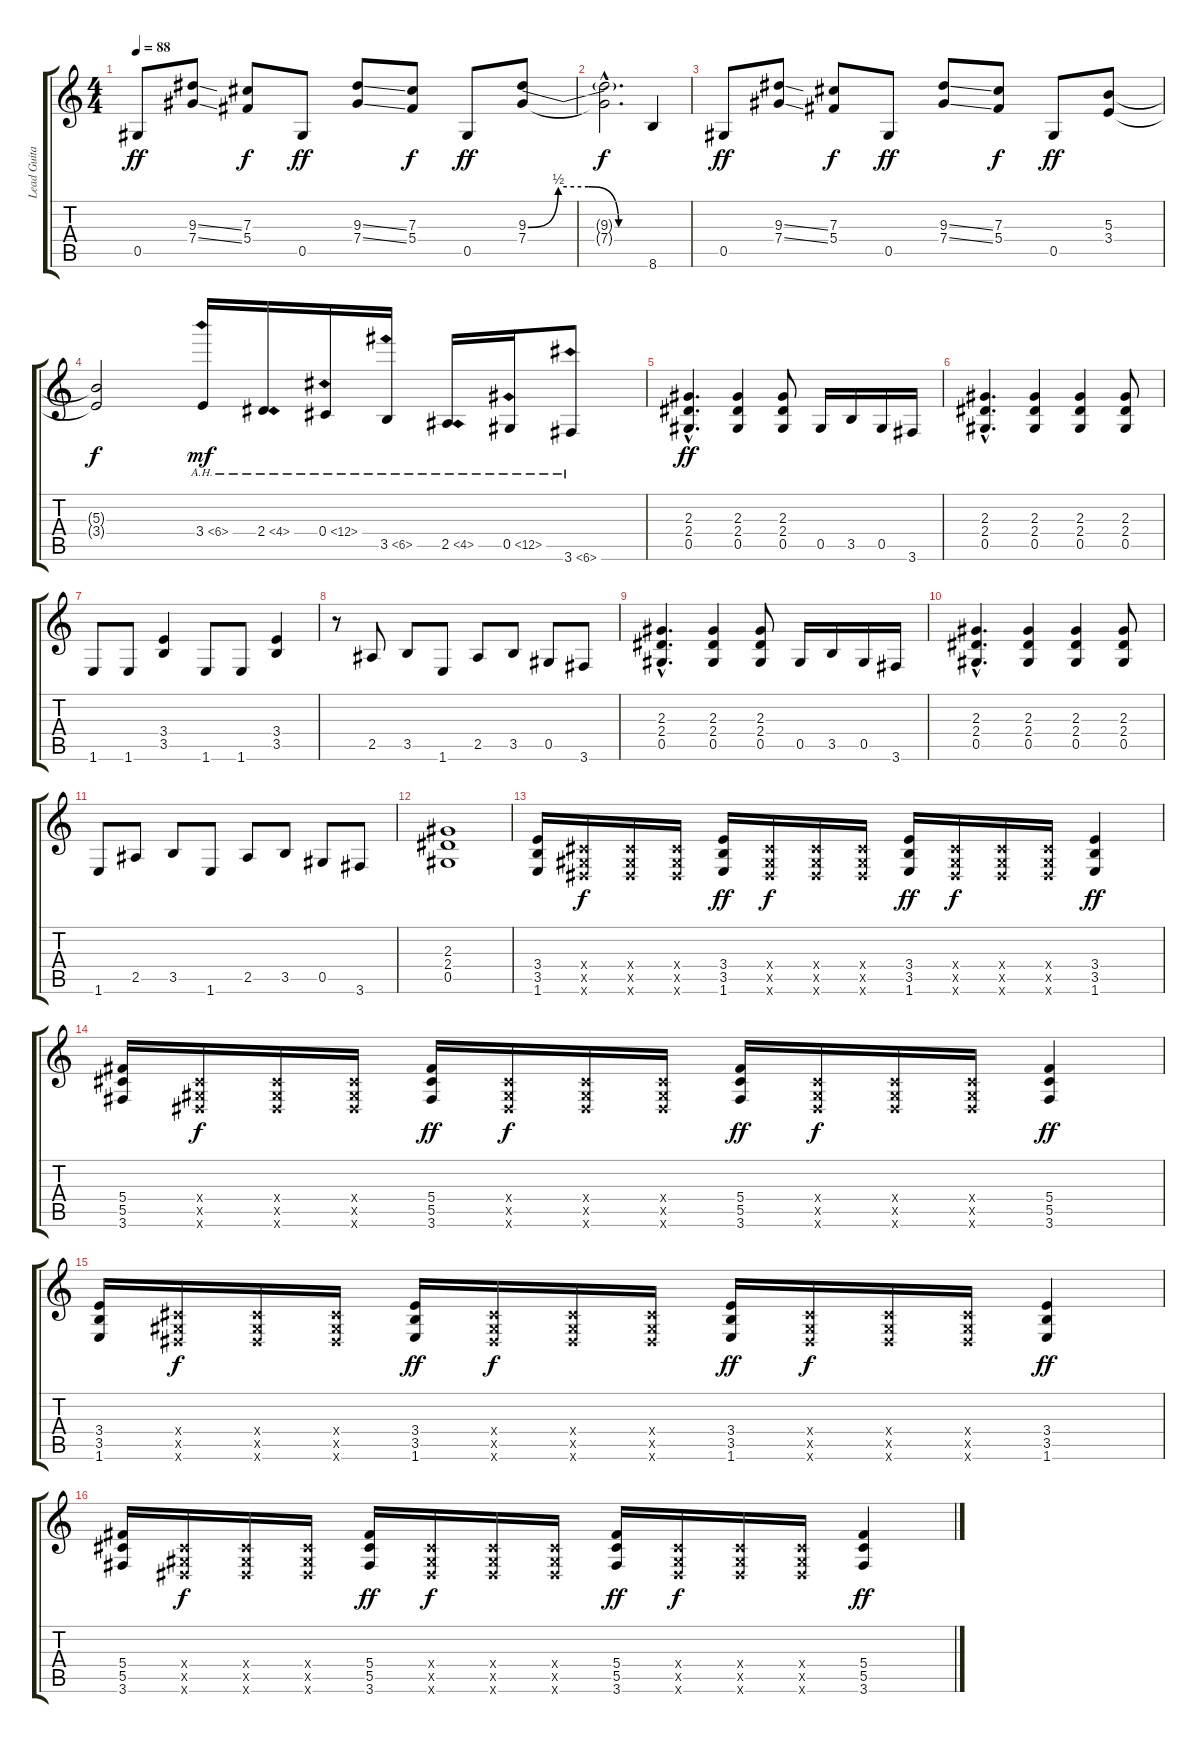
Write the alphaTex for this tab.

\track ("Lead Guitar" "Lead Guita") {instrument distortionguitar}
\staff {score tabs}
\tuning (Eb4 Bb3 Gb3 Db3 Ab2 Eb2) {hide}
\ts (4 4)
\tempo 88
\clef g2
\ks c
0.5.8{dy ff} (9.3{ss} 7.4{ss}).8 (7.3 5.4).8{dy f} 0.5.8{dy ff} (9.3{ss} 7.4{ss}).8 (7.3 5.4).8{dy f} 0.5.8{dy ff} (9.3{be (custom 0 0 15 2 30 2 45 0 60 0)} 7.4).8 |
(9.3{hac t} 7.4{hac t}).2{d dy f} 8.6.4 |
0.5.8{dy ff} (9.3{ss} 7.4{ss}).8 (7.3 5.4).8{dy f} 0.5.8{dy ff} (9.3{ss} 7.4{ss}).8 (7.3 5.4).8{dy f} 0.5.8{dy ff} (5.3 3.4).8 |
(5.3{t} 3.4{t}).2{dy f} 3.4{ah 3}.16{dy mf} 2.4{ah 2}.16 0.4{ah 12}.16 3.5{ah 3}.16 2.5{ah 2}.16 0.5{ah 12}.16 3.6{ah 3}.8 |
(2.3{hac} 2.4{hac} 0.5{hac}).4{d dy ff} (2.3 2.4 0.5).4 (2.3 2.4 0.5).8 0.5.16 3.5.16 0.5.16 3.6.16 |
(2.3{hac} 2.4{hac} 0.5{hac}).4{d} (2.3 2.4 0.5).4 (2.3 2.4 0.5).4 (2.3 2.4 0.5).8 |
1.6.8 1.6.8 (3.4 3.5).4 1.6.8 1.6.8 (3.4 3.5).4 |
r.8 2.5.8 3.5.8 1.6.8 2.5.8 3.5.8 0.5.8 3.6.8 |
(2.3{hac} 2.4{hac} 0.5{hac}).4{d} (2.3 2.4 0.5).4 (2.3 2.4 0.5).8 0.5.16 3.5.16 0.5.16 3.6.16 |
(2.3{hac} 2.4{hac} 0.5{hac}).4{d} (2.3 2.4 0.5).4 (2.3 2.4 0.5).4 (2.3 2.4 0.5).8 |
1.6.8 2.5.8 3.5.8 1.6.8 2.5.8 3.5.8 0.5.8 3.6.8 |
(2.3 2.4 0.5).1 |
(3.4 3.5 1.6).16 (0.4{x} 0.5{x} 0.6{x}).16{dy f} (0.4{x} 0.5{x} 0.6{x}).16 (0.4{x} 0.5{x} 0.6{x}).16 (3.4 3.5 1.6).16{dy ff} (0.4{x} 0.5{x} 0.6{x}).16{dy f} (0.4{x} 0.5{x} 0.6{x}).16 (0.4{x} 0.5{x} 0.6{x}).16 (3.4 3.5 1.6).16{dy ff} (0.4{x} 0.5{x} 0.6{x}).16{dy f} (0.4{x} 0.5{x} 0.6{x}).16 (0.4{x} 0.5{x} 0.6{x}).16 (3.4 3.5 1.6).4{dy ff} |
(5.4 5.5 3.6).16 (0.4{x} 0.5{x} 0.6{x}).16{dy f} (0.4{x} 0.5{x} 0.6{x}).16 (0.4{x} 0.5{x} 0.6{x}).16 (5.4 5.5 3.6).16{dy ff} (0.4{x} 0.5{x} 0.6{x}).16{dy f} (0.4{x} 0.5{x} 0.6{x}).16 (0.4{x} 0.5{x} 0.6{x}).16 (5.4 5.5 3.6).16{dy ff} (0.4{x} 0.5{x} 0.6{x}).16{dy f} (0.4{x} 0.5{x} 0.6{x}).16 (0.4{x} 0.5{x} 0.6{x}).16 (5.4 5.5 3.6).4{dy ff} |
(3.4 3.5 1.6).16 (0.4{x} 0.5{x} 0.6{x}).16{dy f} (0.4{x} 0.5{x} 0.6{x}).16 (0.4{x} 0.5{x} 0.6{x}).16 (3.4 3.5 1.6).16{dy ff} (0.4{x} 0.5{x} 0.6{x}).16{dy f} (0.4{x} 0.5{x} 0.6{x}).16 (0.4{x} 0.5{x} 0.6{x}).16 (3.4 3.5 1.6).16{dy ff} (0.4{x} 0.5{x} 0.6{x}).16{dy f} (0.4{x} 0.5{x} 0.6{x}).16 (0.4{x} 0.5{x} 0.6{x}).16 (3.4 3.5 1.6).4{dy ff} |
(5.4 5.5 3.6).16 (0.4{x} 0.5{x} 0.6{x}).16{dy f} (0.4{x} 0.5{x} 0.6{x}).16 (0.4{x} 0.5{x} 0.6{x}).16 (5.4 5.5 3.6).16{dy ff} (0.4{x} 0.5{x} 0.6{x}).16{dy f} (0.4{x} 0.5{x} 0.6{x}).16 (0.4{x} 0.5{x} 0.6{x}).16 (5.4 5.5 3.6).16{dy ff} (0.4{x} 0.5{x} 0.6{x}).16{dy f} (0.4{x} 0.5{x} 0.6{x}).16 (0.4{x} 0.5{x} 0.6{x}).16 (5.4 5.5 3.6).4{dy ff}
